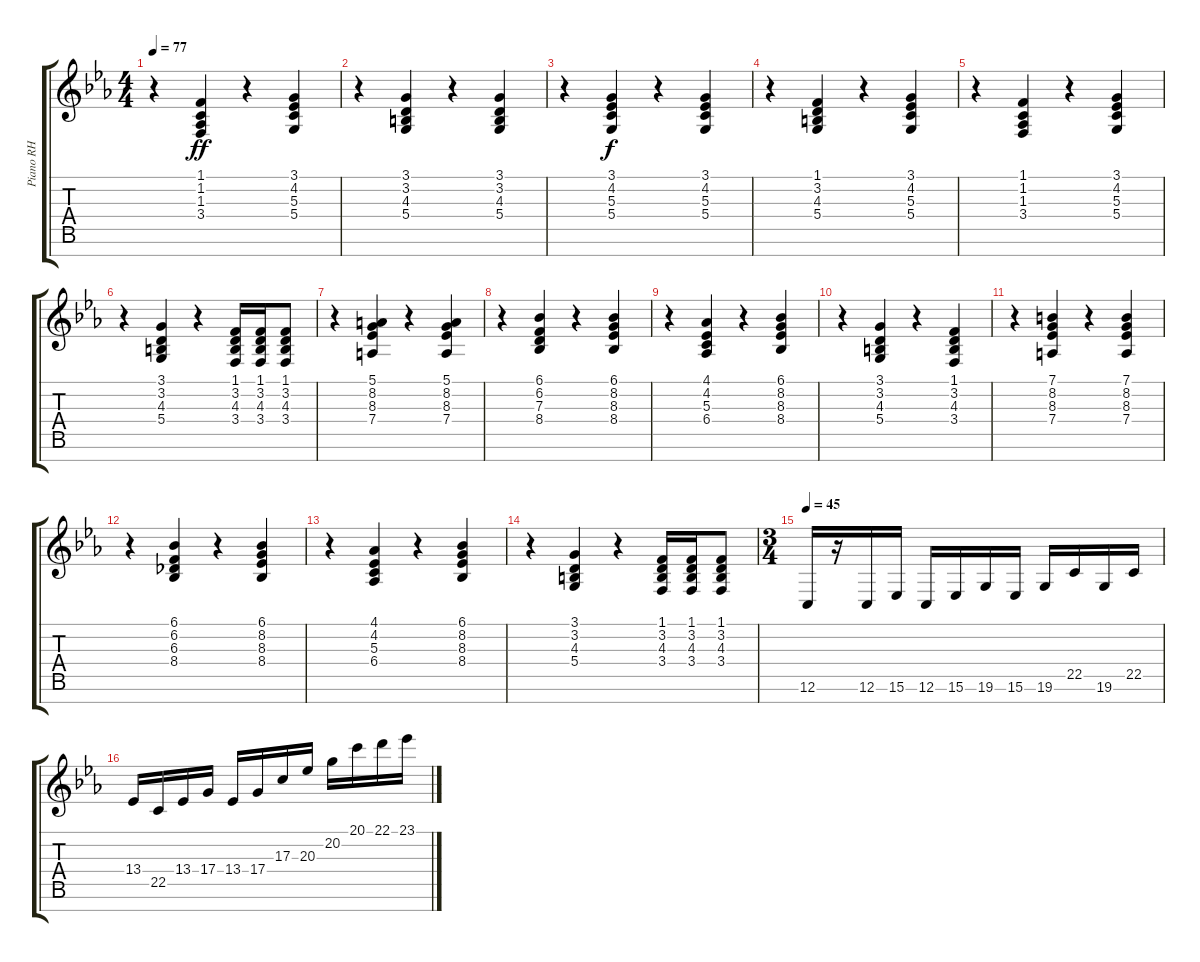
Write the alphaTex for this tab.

\track ("Piano RH" "Piano RH") {instrument acousticgrandpiano}
\staff {score tabs}
\tuning (E4 B3 G3 D3 D2 C2 B1) {hide}
\ts (4 4)
\tempo 77
\clef g2
\ks eb
r.4{dy ff} (1.1 1.2 1.3 3.4).4 r.4 (3.1 4.2 5.3 5.4).4 |
r.4 (3.1 3.2 4.3 5.4).4 r.4 (3.1 3.2 4.3 5.4).4 |
r.4 (3.1 4.2 5.3 5.4).4{dy f} r.4 (3.1 4.2 5.3 5.4).4 |
r.4 (1.1 3.2 4.3 5.4).4 r.4 (3.1 4.2 5.3 5.4).4 |
r.4 (1.1 1.2 1.3 3.4).4 r.4 (3.1 4.2 5.3 5.4).4 |
r.4 (3.1 3.2 4.3 5.4).4 r.4 (1.1 3.2 4.3 3.4).16 (1.1 3.2 4.3 3.4).16 (1.1 3.2 4.3 3.4).8 |
r.4 (5.1 8.2 8.3 7.4).4 r.4 (5.1 8.2 8.3 7.4).4 |
r.4 (6.1 6.2 7.3 8.4).4 r.4 (6.1 8.2 8.3 8.4).4 |
r.4 (4.1 4.2 5.3 6.4).4 r.4 (6.1 8.2 8.3 8.4).4 |
r.4 (3.1 3.2 4.3 5.4).4 r.4 (1.1 3.2 4.3 3.4).4 |
r.4 (7.1 8.2 8.3 7.4).4 r.4 (7.1 8.2 8.3 7.4).4 |
r.4 (6.1 6.2 6.3 8.4).4 r.4 (6.1 8.2 8.3 8.4).4 |
r.4 (4.1 4.2 5.3 6.4).4 r.4 (6.1 8.2 8.3 8.4).4 |
r.4 (3.1 3.2 4.3 5.4).4 r.4 (1.1 3.2 4.3 3.4).16 (1.1 3.2 4.3 3.4).16 (1.1 3.2 4.3 3.4).8 |
\ts (3 4)
\tempo 45
12.6.16 r.16 12.6.16 15.6.16 12.6.16 15.6.16 19.6.16 15.6.16 19.6.16 22.5.16 19.6.16 22.5.16 |
13.4.16 22.5.16 13.4.16 17.4.16 13.4.16 17.4.16 17.3.16 20.3.16 20.2.16 20.1.16 22.1.16 23.1.16
